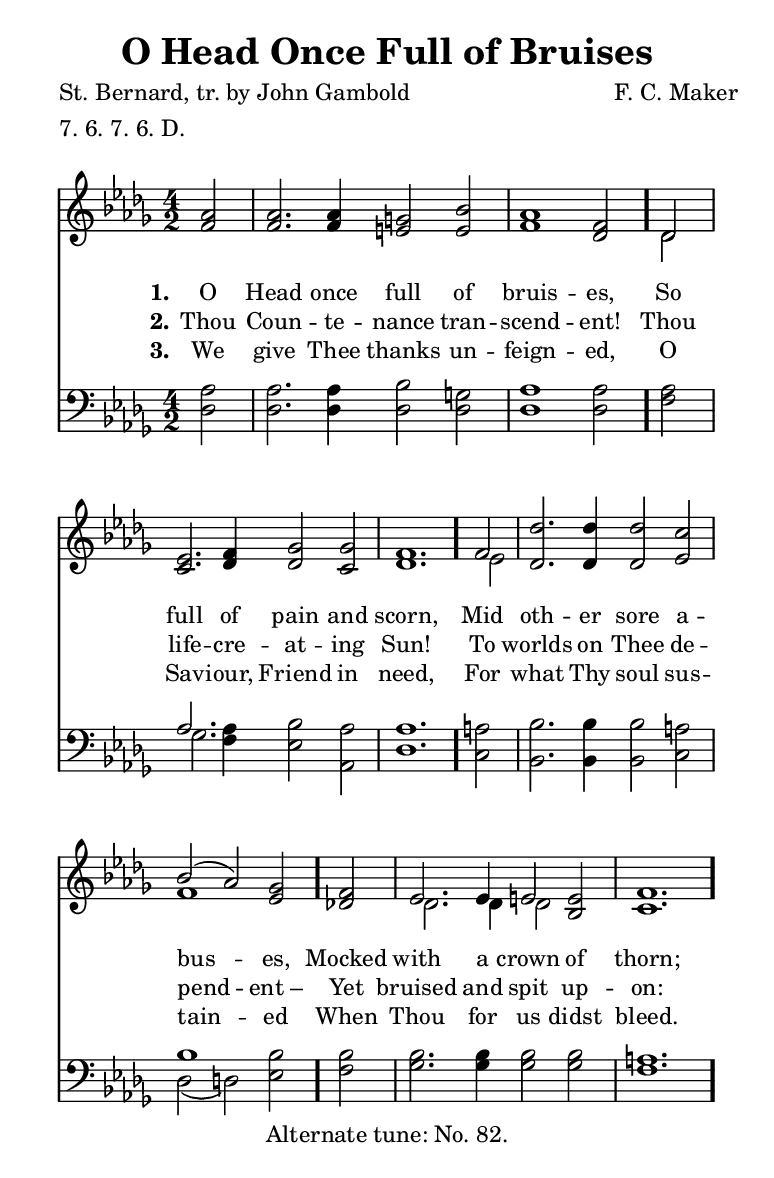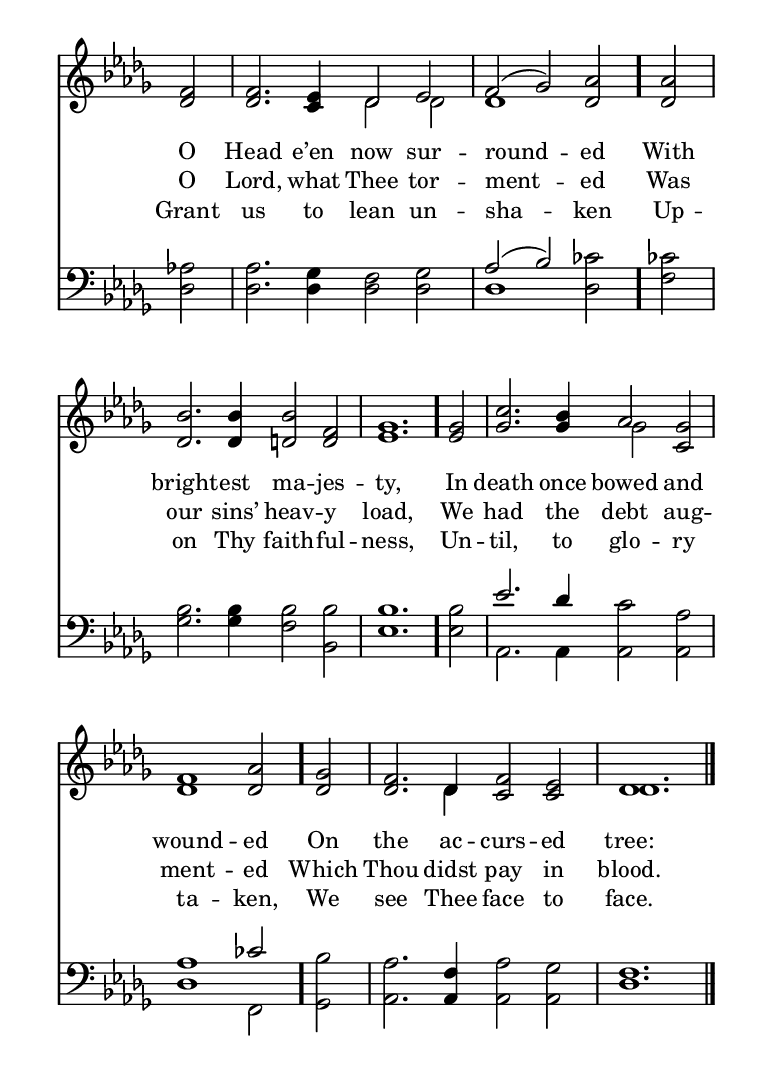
\include "common/global.ily"
\paper {
  \include "common/paper.ily"
  oddFooterMarkup = \markup { \fill-line { \on-the-fly \first-page "Alternate tune: No. 82." } }
}

\header{
  hymnnumber = "181"
  title = "O Head Once Full of Bruises"
  tunename = "St. Christopher"
  meter = "7. 6. 7. 6. D."
  poet = "St. Bernard, tr. by John Gambold"
  composer = "F. C. Maker"
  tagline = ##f
}

global = {
  \include "common/overrides.ily"
  \override Staff.TimeSignature.style = #'numbered
  \time 4/2
  \override Score.MetronomeMark.transparent = ##t % hide all fermata changes too
  \tempo 2=80
  \key des \major
  \partial 2
  \autoBeamOff
}

notesSoprano = {
\global
\relative c'' {

  aes2 | aes2. aes4 g2 bes | aes1 f2
  des2 | ees2. f4 ges2 ges | f1.
  f2 | des'2. des4 des2 c | bes( aes) ges
  f2 | ees2. ees4 e2 e | f1.
  f2 | f2. ees4 des2 ees | f( ges) aes
  aes2 | bes2. bes4 bes2 f | ges1.
  ges2 | c2. bes4 aes2 ges | f1 aes2
  ges2 | f2. des4 f2 ees | des1.

  \bar "|."

}
}

notesAlto = {
\global
\relative e' {

  f2 | f2. f4 e2 e | f1 des2
  des2 | c2. des4 des2 c | des1.
  ees2 | des2. des4 des2 ees | f1 ees2
  des!2 | des2. des4 des2 bes | c1.
  des2 | des2. c4 des2 des | des1 des2
  des2 | des2. des4 d2 d | ees1.
  ees2 | ges2. ges4 ges2 c, | des1 des2
  des2 | des2. des4 c2 c | des1.

}
}

notesTenor = {
\global
\relative a {

  aes2 | aes2. aes4 bes2 g | aes1 aes2
  aes2 | aes2. aes4 bes2 aes | aes1.
  a2 | bes2. bes4 bes2 a | bes1 bes2
  bes2 | bes2. bes4 bes2 bes | a1.
  aes!2 | aes2. ges4 f2 ges | aes( bes) ces
  ces!2 | bes2. bes4 bes2 bes | bes1.
  bes2 | ees2. des4 c2 aes | aes1 ces2
  bes2 | aes2. f4 aes2 ges | f1.

}
}

notesBass = {
\global
\relative f {

  des2 | des2. des4 des2 des | des1 des2
  f2 | ges2. f4 ees2 aes, | des1.
  c2 | bes2. bes4 bes2 c | des( d) ees
  f2 | ges2. ges4 ges2 ges | f1.
  des2 | des2. des4 des2 des | des1 des2
  f2 | ges2. ges4 f2 bes,2 | ees1.
  ees2 | aes,2. aes4 aes2 aes | des1 f,2
  ges2 | aes2. aes4 aes2 aes | des1.

}
}

wordsA = \lyricmode {
\set stanza = "1."

O Head once full of bruis -- es, \bar "."
So full of pain and scorn, \bar "."
Mid oth -- er sore a -- bus -- es, \bar "."
Mocked with a crown of thorn; \bar "."
O Head e’en now sur -- round -- ed \bar "."
With bright -- est ma -- jes -- ty, \bar "."
In death once bowed and wound -- ed \bar "."
On the ac -- curs -- ed tree: \bar "." % blue book puts full stop here but the sentence hasn't ended

}

wordsB = \lyricmode {
\set stanza = "2."

Thou Coun -- te -- nance tran -- scend -- ent!
Thou life -- cre -- at -- ing Sun!
To worlds on Thee de -- pend -- ent_–
Yet bruised and spit up -- on:
O Lord, what Thee tor -- ment -- ed
Was our sins’ heav -- y load,
We had the debt aug -- ment -- ed
Which Thou didst pay in blood.

}

wordsC = \lyricmode {
\set stanza = "3."

We give Thee thanks un -- feign -- ed,
O Sav -- iour, Friend in need,
For what Thy soul sus -- tain -- ed
When Thou for us didst bleed.
Grant us to lean un -- sha -- ken
Up -- on Thy faith -- ful -- ness,
Un -- til, to glo -- ry ta -- ken,
We see Thee face to face.

}

\score {
  \context ChoirStaff <<
    \context Staff = upper <<
      \set Staff.autoBeaming = ##f
      \set ChoirStaff.systemStartDelimiter = #'SystemStartBar
      \set ChoirStaff.printPartCombineTexts = ##f
      \partcombine #'(2 . 9) \notesSoprano \notesAlto
      \context NullVoice = sopranos { \voiceOne << \notesSoprano >> }
      \context Lyrics = one   \lyricsto sopranos \wordsA
      \context Lyrics = two   \lyricsto sopranos \wordsB
      \context Lyrics = three \lyricsto sopranos \wordsC
    >>
    \context Staff = men <<
      \set Staff.autoBeaming = ##f
      \clef bass
      \set ChoirStaff.printPartCombineTexts = ##f
      \partcombine #'(2 . 9) \notesTenor \notesBass
    >>
  >>
  \layout {
    \include "common/layout.ily"
  }
  \midi{
    \include "common/midi.ily"
  }
}

\version "2.19.49"  % necessary for upgrading to future LilyPond versions.

% vi:set et ts=2 sw=2 ai nocindent syntax=lilypond:
